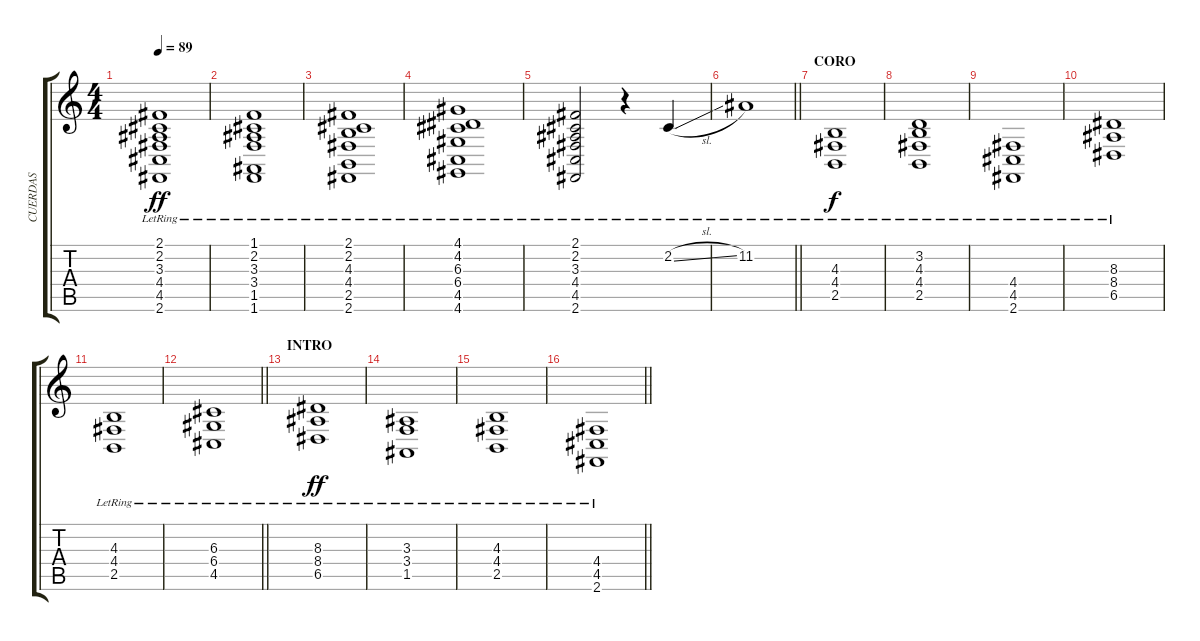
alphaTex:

\track ("CUERDAS" "CUERDAS") {instrument pad4choir}
\staff {score tabs}
\tuning (E4 B3 G3 D3 A2 E2) {hide}
\ts (4 4)
\tempo 89
\clef g2
\ks c
(2.1{lr} 2.2{lr} 3.3{lr} 4.4{lr} 4.5{lr} 2.6{lr}).1{dy ff} |
(1.1{lr} 2.2{lr} 3.3{lr} 3.4{lr} 1.5{lr} 1.6{lr}).1 |
(2.1{lr} 2.2{lr} 4.3{lr} 4.4{lr} 2.5{lr} 2.6{lr}).1 |
(4.1{lr} 4.2{lr} 6.3{lr} 6.4{lr} 4.5{lr} 4.6{lr}).1 |
(2.1{lr} 2.2{lr} 3.3{lr} 4.4{lr} 4.5{lr} 2.6{lr}).2 r.4 2.2{sl lr}.4 |
\barLineRight lightlight
11.2{lr}.1 |
\section ("" "CORO")
(4.3{lr} 4.4{lr} 2.5{lr}).1{dy f} |
(3.2{lr} 4.3{lr} 4.4{lr} 2.5{lr}).1 |
(4.4{lr} 4.5{lr} 2.6{lr}).1 |
(8.3{lr} 8.4{lr} 6.5{lr}).1 |
(4.3{lr} 4.4{lr} 2.5{lr}).1 |
\barLineRight lightlight
(6.3{lr} 6.4{lr} 4.5{lr}).1 |
\section ("" "INTRO")
(8.3{lr} 8.4{lr} 6.5{lr}).1{dy ff} |
(3.3{lr} 3.4{lr} 1.5{lr}).1 |
(4.3{lr} 4.4{lr} 2.5{lr}).1 |
\barLineRight lightlight
(4.4{lr} 4.5{lr} 2.6{lr}).1
